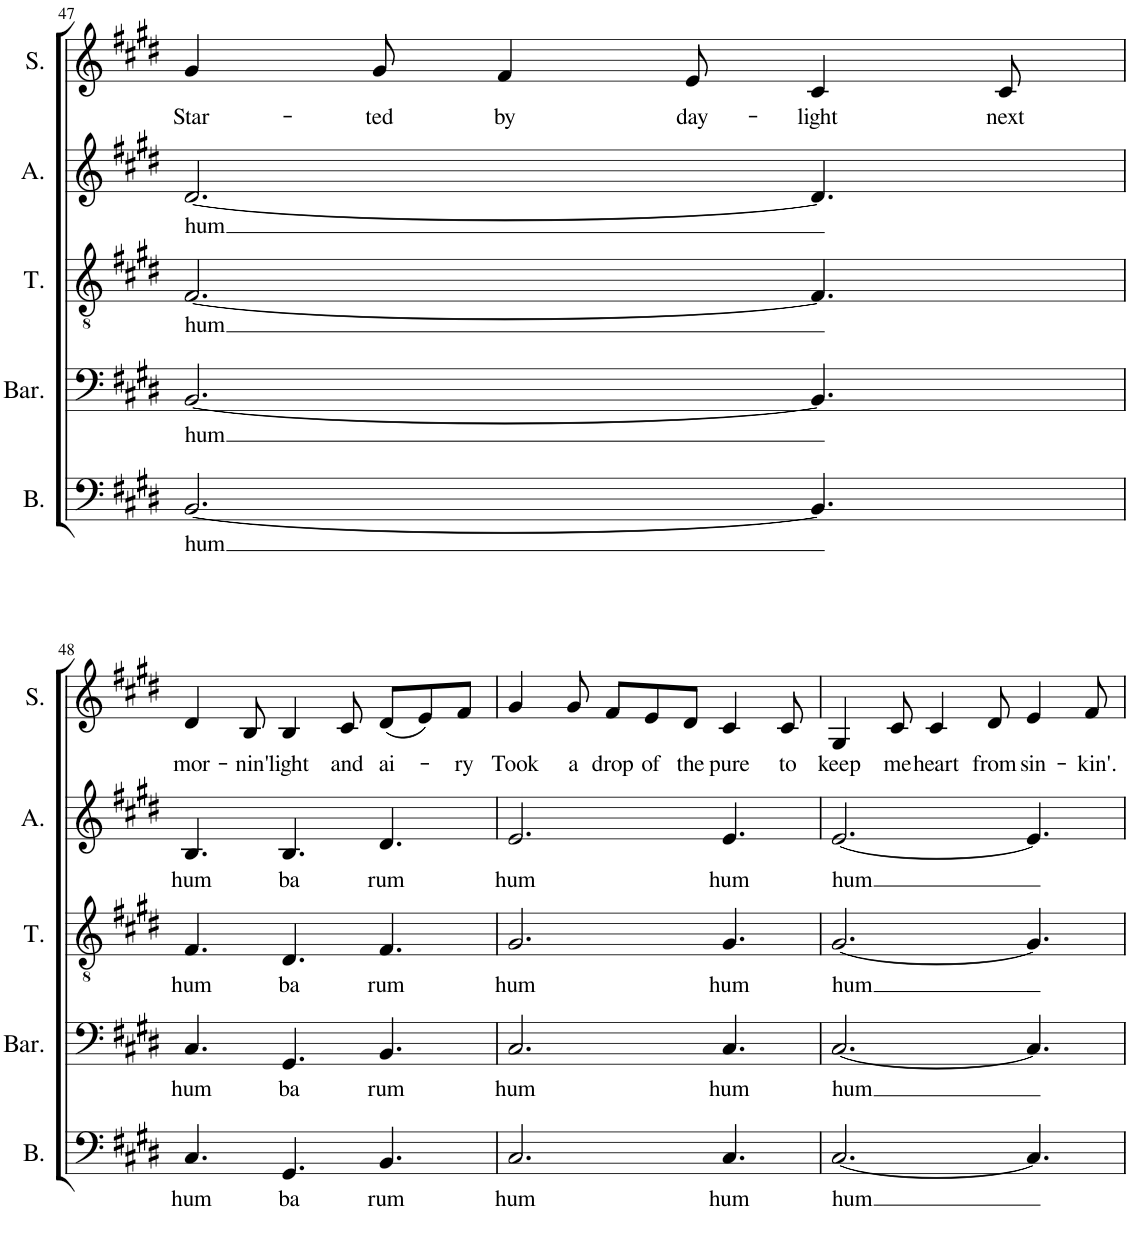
**kern	**text	**kern	**text	**kern	**text	**kern	**text	**kern	**text
*part5	*part5	*part4	*part4	*part3	*part3	*part2	*part2	*part1	*part1
*staff5	*staff5	*staff4	*staff4	*staff3	*staff3	*staff2	*staff2	*staff1	*staff1
*I"Bass	*	*I"Baritone	*	*I"Tenor	*	*I"Alto	*	*I"Soprano	*
*I'B.	*	*I'Bar.	*	*I'T.	*	*I'A.	*	*I'S.	*
!!LO:PB:g=z
*clefF4	*	*clefF4	*	*clefGv2	*	*clefG2	*	*clefG2	*
*k[f#c#g#d#]	*	*k[f#c#g#d#]	*	*k[f#c#g#d#]	*	*k[f#c#g#d#]	*	*k[f#c#g#d#]	*
*M9/8	*	*M9/8	*	*M9/8	*	*M9/8	*	*M9/8	*
=47	=47	=47	=47	=47	=47	=47	=47	=47	=47
!	!LO:LY:b	!	!LO:LY:b	!	!LO:LY:b	!	!LO:LY:b	!	!LO:LY:b
[<2.BB/	hum	[<2.BB/	hum	[<2.F#/	hum	[<2.d#/	hum	4g#/	Star-
!	!	!	!	!	!	!	!	!	!LO:LY:b
.	.	.	.	.	.	.	.	8g#/	-ted
!	!	!	!	!	!	!	!	!	!LO:LY:b
.	.	.	.	.	.	.	.	4f#/	by
!	!	!	!	!	!	!	!	!	!LO:LY:b
.	.	.	.	.	.	.	.	8e/	day-
!	!	!	!	!	!	!	!	!	!LO:LY:b
4.BB/]	.	4.BB/]	.	4.F#/]	.	4.d#/]	.	4c#/	-light
!	!	!	!	!	!	!	!	!	!LO:LY:b
.	.	.	.	.	.	.	.	8c#/	next
!!LO:LB:g=z
=48	=48	=48	=48	=48	=48	=48	=48	=48	=48
!	!LO:LY:b	!	!LO:LY:b	!	!LO:LY:b	!	!LO:LY:b	!	!LO:LY:b
4.C#/	hum	4.C#/	hum	4.F#/	hum	4.B/	hum	4d#/	mor-
!	!	!	!	!	!	!	!	!	!LO:LY:b
.	.	.	.	.	.	.	.	8B/	-nin'
!	!LO:LY:b	!	!LO:LY:b	!	!LO:LY:b	!	!LO:LY:b	!	!LO:LY:b
4.GG#/	ba	4.GG#/	ba	4.D#/	ba	4.B/	ba	4B/	light
!	!	!	!	!	!	!	!	!	!LO:LY:b
.	.	.	.	.	.	.	.	8c#/	and
!	!LO:LY:b	!	!LO:LY:b	!	!LO:LY:b	!	!LO:LY:b	!	!LO:LY:b
4.BB/	rum	4.BB/	rum	4.F#/	rum	4.d#/	rum	(<8d#/L	ai-
.	.	.	.	.	.	.	.	8e/)	.
!	!	!	!	!	!	!	!	!	!LO:LY:b
.	.	.	.	.	.	.	.	8f#/J	-ry
=49	=49	=49	=49	=49	=49	=49	=49	=49	=49
!	!LO:LY:b	!	!LO:LY:b	!	!LO:LY:b	!	!LO:LY:b	!	!LO:LY:b
2.C#/	hum	2.C#/	hum	2.G#/	hum	2.e/	hum	4g#/	Took
!	!	!	!	!	!	!	!	!	!LO:LY:b
.	.	.	.	.	.	.	.	8g#/	a
!	!	!	!	!	!	!	!	!	!LO:LY:b
.	.	.	.	.	.	.	.	8f#/L	drop
!	!	!	!	!	!	!	!	!	!LO:LY:b
.	.	.	.	.	.	.	.	8e/	of
!	!	!	!	!	!	!	!	!	!LO:LY:b
.	.	.	.	.	.	.	.	8d#/J	the
!	!LO:LY:b	!	!LO:LY:b	!	!LO:LY:b	!	!LO:LY:b	!	!LO:LY:b
4.C#/	hum	4.C#/	hum	4.G#/	hum	4.e/	hum	4c#/	pure
!	!	!	!	!	!	!	!	!	!LO:LY:b
.	.	.	.	.	.	.	.	8c#/	to
=50	=50	=50	=50	=50	=50	=50	=50	=50	=50
!	!LO:LY:b	!	!LO:LY:b	!	!LO:LY:b	!	!LO:LY:b	!	!LO:LY:b
[<2.C#/	hum	[<2.C#/	hum	[<2.G#/	hum	[<2.e/	hum	4G#/	keep
!	!	!	!	!	!	!	!	!	!LO:LY:b
.	.	.	.	.	.	.	.	8c#/	me
!	!	!	!	!	!	!	!	!	!LO:LY:b
.	.	.	.	.	.	.	.	4c#/	heart
!	!	!	!	!	!	!	!	!	!LO:LY:b
.	.	.	.	.	.	.	.	8d#/	from
!	!	!	!	!	!	!	!	!	!LO:LY:b
4.C#/]	.	4.C#/]	.	4.G#/]	.	4.e/]	.	4e/	sin-
!	!	!	!	!	!	!	!	!	!LO:LY:b
.	.	.	.	.	.	.	.	8f#/	-kin'.
=	=	=	=	=	=	=	=	=	=
*-	*-	*-	*-	*-	*-	*-	*-	*-	*-
